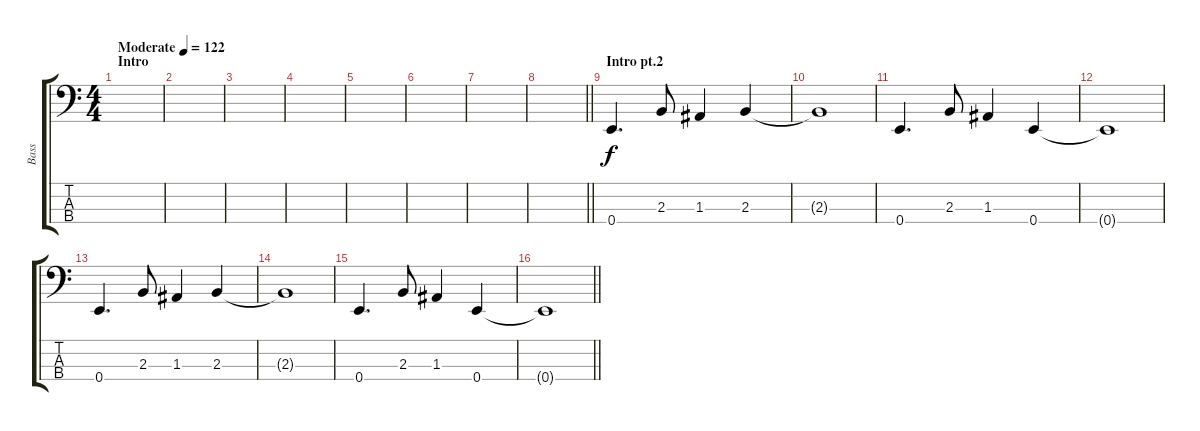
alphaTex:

\track ("Bass" "Bass") {instrument electricbassfinger}
\staff {score tabs}
\tuning (G2 D2 A1 E1) {hide}
\ts (4 4)
\section ("" "Intro")
\tempo (122 "Moderate")
\clef f4
\ks c
|
|
|
|
|
|
|
\barLineRight lightlight
|
\section ("" "Intro pt.2")
0.4.4{d} 2.3.8 1.3.4 2.3.4 |
2.3{t}.1 |
0.4.4{d} 2.3.8 1.3.4 0.4.4 |
0.4{t}.1 |
0.4.4{d} 2.3.8 1.3.4 2.3.4 |
2.3{t}.1 |
0.4.4{d} 2.3.8 1.3.4 0.4.4 |
\barLineRight lightlight
0.4{t}.1
